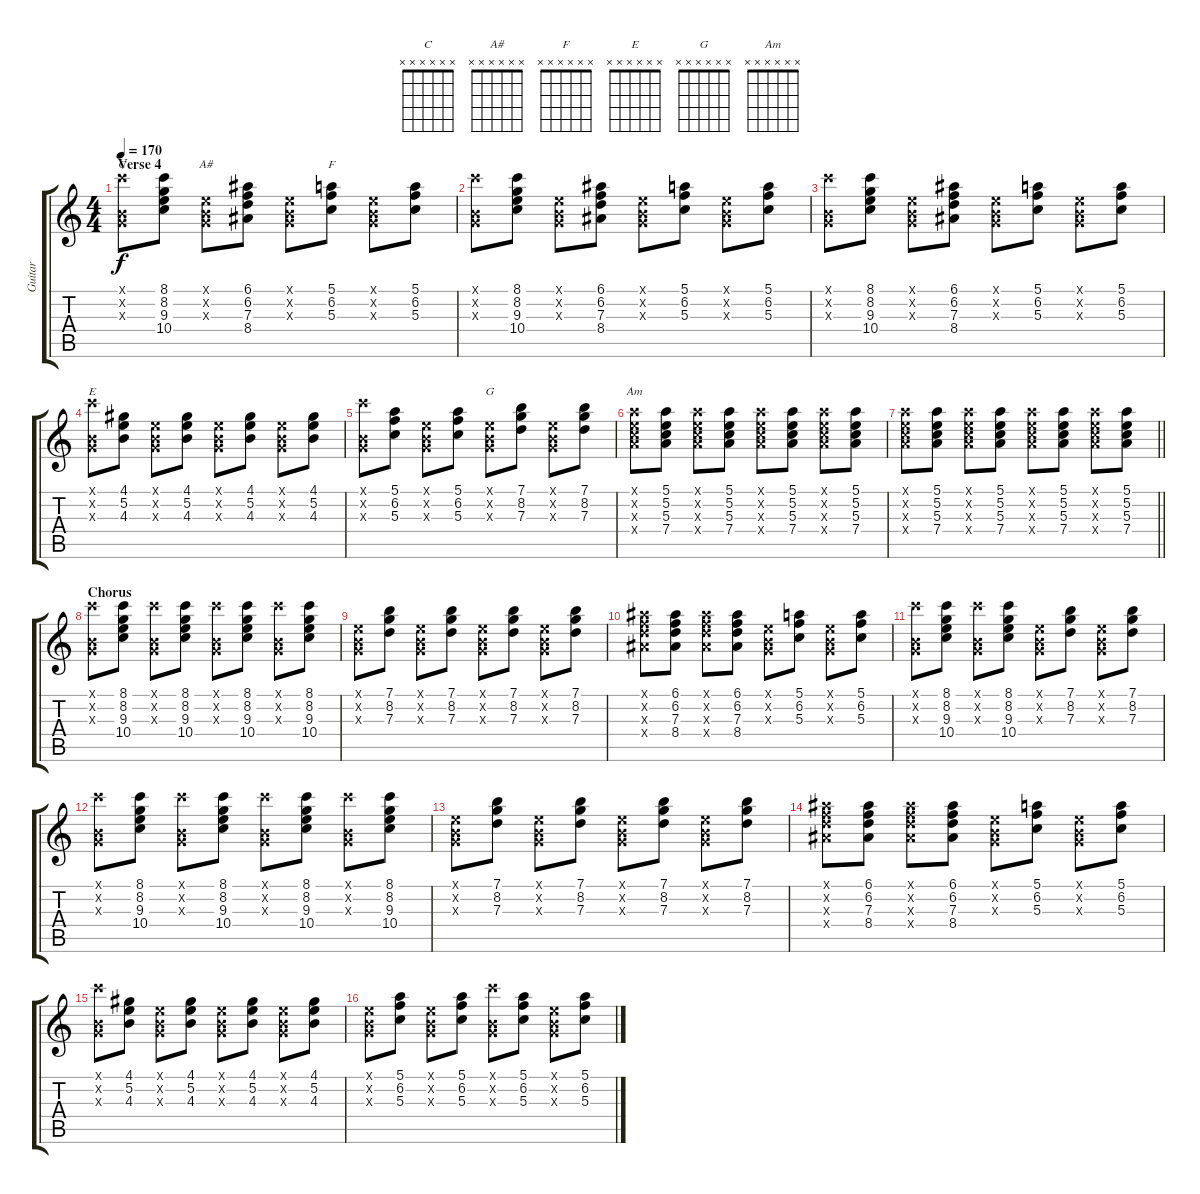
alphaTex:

\track ("Guitar" "Guitar") {instrument acousticguitarsteel}
\staff {score tabs}
\tuning (E4 B3 G3 D3 A2 E2) {hide}
\chord ("C" x x x x x x)
\chord ("A#" x x x x x x)
\chord ("F" x x x x x x)
\chord ("E" x x x x x x)
\chord ("G" x x x x x x)
\chord ("Am" x x x x x x)
\ts (4 4)
\section ("" "Verse 4")
\tempo 170
\clef g2
\ks c
(8.1{x} 0.2{x} 0.3{x}).8{ch "C" dy f} (8.1 8.2 9.3 10.4).8 (0.1{x} 0.2{x} 0.3{x}).8{ch "A#"} (6.1 6.2 7.3 8.4).8 (0.1{x} 0.2{x} 0.3{x}).8 (5.1 6.2 5.3).8{ch "F"} (0.1{x} 0.2{x} 0.3{x}).8 (5.1 6.2 5.3).8 |
(8.1{x} 0.2{x} 0.3{x}).8 (8.1 8.2 9.3 10.4).8 (0.1{x} 0.2{x} 0.3{x}).8 (6.1 6.2 7.3 8.4).8 (0.1{x} 0.2{x} 0.3{x}).8 (5.1 6.2 5.3).8 (0.1{x} 0.2{x} 0.3{x}).8 (5.1 6.2 5.3).8 |
(8.1{x} 0.2{x} 0.3{x}).8 (8.1 8.2 9.3 10.4).8 (0.1{x} 0.2{x} 0.3{x}).8 (6.1 6.2 7.3 8.4).8 (0.1{x} 0.2{x} 0.3{x}).8 (5.1 6.2 5.3).8 (0.1{x} 0.2{x} 0.3{x}).8 (5.1 6.2 5.3).8 |
(8.1{x} 0.2{x} 0.3{x}).8{ch "E"} (4.1 5.2 4.3).8 (0.1{x} 0.2{x} 0.3{x}).8 (4.1 5.2 4.3).8 (0.1{x} 0.2{x} 0.3{x}).8 (4.1 5.2 4.3).8 (0.1{x} 0.2{x} 0.3{x}).8 (4.1 5.2 4.3).8 |
(8.1{x} 0.2{x} 0.3{x}).8 (5.1 6.2 5.3).8 (0.1{x} 0.2{x} 0.3{x}).8 (5.1 6.2 5.3).8 (0.1{x} 0.2{x} 0.3{x}).8{ch "G"} (7.1 8.2 7.3).8 (0.1{x} 0.2{x} 0.3{x}).8 (7.1 8.2 7.3).8 |
(5.1{x} 5.2{x} 5.3{x} 7.4{x}).8{ch "Am"} (5.1 5.2 5.3 7.4).8 (5.1{x} 5.2{x} 5.3{x} 7.4{x}).8 (5.1 5.2 5.3 7.4).8 (5.1{x} 5.2{x} 5.3{x} 7.4{x}).8 (5.1 5.2 5.3 7.4).8 (5.1{x} 5.2{x} 5.3{x} 7.4{x}).8 (5.1 5.2 5.3 7.4).8 |
\barLineRight lightlight
(5.1{x} 5.2{x} 5.3{x} 7.4{x}).8 (5.1 5.2 5.3 7.4).8 (5.1{x} 5.2{x} 5.3{x} 7.4{x}).8 (5.1 5.2 5.3 7.4).8 (5.1{x} 5.2{x} 5.3{x} 7.4{x}).8 (5.1 5.2 5.3 7.4).8 (5.1{x} 5.2{x} 5.3{x} 7.4{x}).8 (5.1 5.2 5.3 7.4).8 |
\section ("" "Chorus")
(8.1{x} 0.2{x} 0.3{x}).8 (8.1 8.2 9.3 10.4).8 (8.1{x} 0.2{x} 0.3{x}).8 (8.1 8.2 9.3 10.4).8 (8.1{x} 0.2{x} 0.3{x}).8 (8.1 8.2 9.3 10.4).8 (8.1{x} 0.2{x} 0.3{x}).8 (8.1 8.2 9.3 10.4).8 |
(0.1{x} 0.2{x} 0.3{x}).8 (7.1 8.2 7.3).8 (0.1{x} 0.2{x} 0.3{x}).8 (7.1 8.2 7.3).8 (0.1{x} 0.2{x} 0.3{x}).8 (7.1 8.2 7.3).8 (0.1{x} 0.2{x} 0.3{x}).8 (7.1 8.2 7.3).8 |
(6.1{x} 6.2{x} 7.3{x} 8.4{x}).8 (6.1 6.2 7.3 8.4).8 (6.1{x} 6.2{x} 7.3{x} 8.4{x}).8 (6.1 6.2 7.3 8.4).8 (0.1{x} 0.2{x} 0.3{x}).8 (5.1 6.2 5.3).8 (0.1{x} 0.2{x} 0.3{x}).8 (5.1 6.2 5.3).8 |
(8.1{x} 0.2{x} 0.3{x}).8 (8.1 8.2 9.3 10.4).8 (8.1{x} 0.2{x} 0.3{x}).8 (8.1 8.2 9.3 10.4).8 (0.1{x} 0.2{x} 0.3{x}).8 (7.1 8.2 7.3).8 (0.1{x} 0.2{x} 0.3{x}).8 (7.1 8.2 7.3).8 |
(8.1{x} 0.2{x} 0.3{x}).8 (8.1 8.2 9.3 10.4).8 (8.1{x} 0.2{x} 0.3{x}).8 (8.1 8.2 9.3 10.4).8 (8.1{x} 0.2{x} 0.3{x}).8 (8.1 8.2 9.3 10.4).8 (8.1{x} 0.2{x} 0.3{x}).8 (8.1 8.2 9.3 10.4).8 |
(0.1{x} 0.2{x} 0.3{x}).8 (7.1 8.2 7.3).8 (0.1{x} 0.2{x} 0.3{x}).8 (7.1 8.2 7.3).8 (0.1{x} 0.2{x} 0.3{x}).8 (7.1 8.2 7.3).8 (0.1{x} 0.2{x} 0.3{x}).8 (7.1 8.2 7.3).8 |
(6.1{x} 6.2{x} 7.3{x} 8.4{x}).8 (6.1 6.2 7.3 8.4).8 (6.1{x} 6.2{x} 7.3{x} 8.4{x}).8 (6.1 6.2 7.3 8.4).8 (0.1{x} 0.2{x} 0.3{x}).8 (5.1 6.2 5.3).8 (0.1{x} 0.2{x} 0.3{x}).8 (5.1 6.2 5.3).8 |
(8.1{x} 0.2{x} 0.3{x}).8 (4.1 5.2 4.3).8 (0.1{x} 0.2{x} 0.3{x}).8 (4.1 5.2 4.3).8 (0.1{x} 0.2{x} 0.3{x}).8 (4.1 5.2 4.3).8 (0.1{x} 0.2{x} 0.3{x}).8 (4.1 5.2 4.3).8 |
(0.1{x} 0.2{x} 0.3{x}).8 (5.1 6.2 5.3).8 (0.1{x} 0.2{x} 0.3{x}).8 (5.1 6.2 5.3).8 (8.1{x} 0.2{x} 0.3{x}).8 (5.1 6.2 5.3).8 (0.1{x} 0.2{x} 0.3{x}).8 (5.1 6.2 5.3).8
